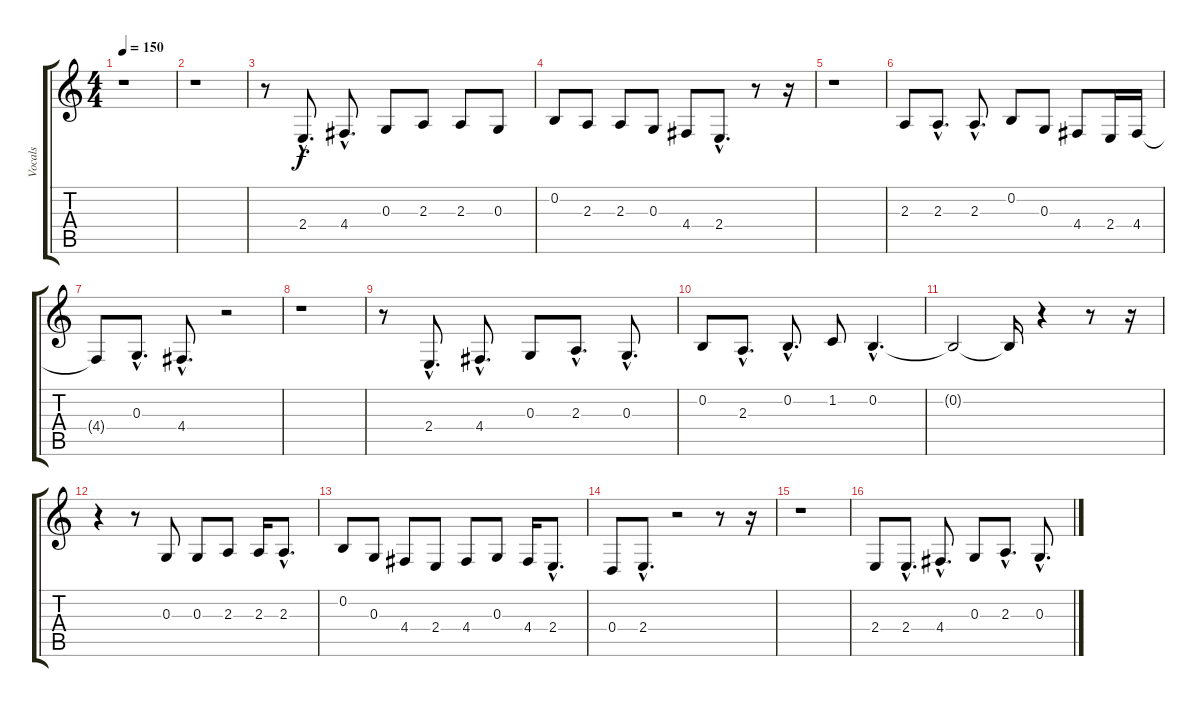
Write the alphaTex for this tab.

\track ("Vocals" "Vocals") {instrument synthvoice}
\staff {score tabs}
\tuning (E4 B3 G3 D3 A2 E2) {hide}
\ts (4 4)
\tempo 150
\clef g2
\ks c
r.1{dy f instrument synthvoice} |
r.1 |
r.8 2.4{hac}.8{d} 4.4{hac}.8{d} 0.3.8 2.3.8 2.3.8 0.3.8 |
0.2.8 2.3.8 2.3.8 0.3.8 4.4.8 2.4{hac}.8{d} r.8 r.16 |
r.1 |
2.3.8 2.3{hac}.8{d} 2.3{hac}.8{d} 0.2.8 0.3.8 4.4.8 2.4.16 4.4.16 |
4.4{t}.8 0.3{hac}.8{d} 4.4{hac}.8{d} r.2 |
r.1 |
r.8 2.4{hac}.8{d} 4.4{hac}.8{d} 0.3.8 2.3{hac}.8{d} 0.3{hac}.8{d} |
0.2.8 2.3{hac}.8{d} 0.2{hac}.8{d} 1.2.8 0.2{hac}.4{d} |
0.2{t}.2 0.2{t}.16 r.4 r.8 r.16 |
r.4 r.8 0.3.8 0.3.8 2.3.8 2.3.16 2.3{hac}.8{d} |
0.2.8 0.3.8 4.4.8 2.4.8 4.4.8 0.3.8 4.4.16 2.4{hac}.8{d} |
0.4.8 2.4{hac}.8{d} r.2 r.8 r.16 |
r.1 |
2.4.8 2.4{hac}.8{d} 4.4{hac}.8{d} 0.3.8 2.3{hac}.8{d} 0.3{hac}.8{d}
